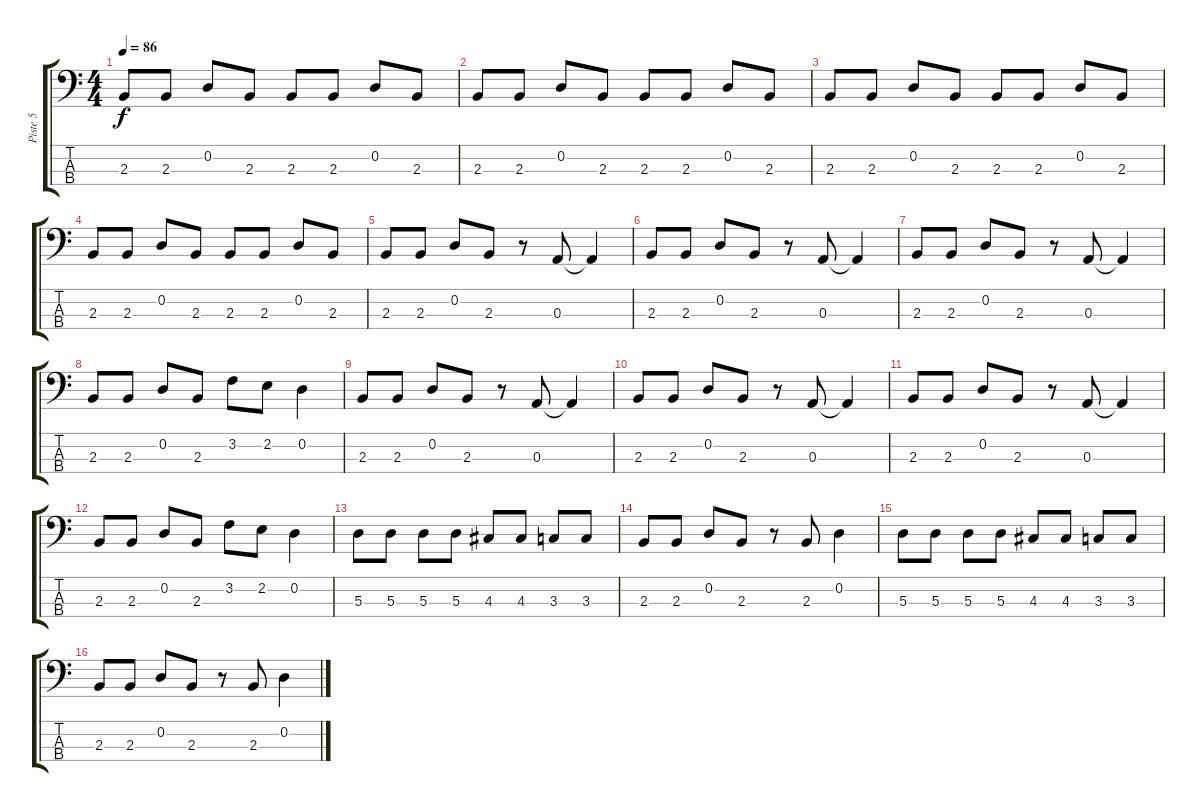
\track ("Piste 5" "Piste 5") {instrument electricbasspick}
\staff {score tabs}
\tuning (G2 D2 A1 E1) {hide}
\ts (4 4)
\tempo 86
\clef f4
\ks c
2.3.8{dy f} 2.3.8 0.2.8 2.3.8 2.3.8 2.3.8 0.2.8 2.3.8 |
2.3.8 2.3.8 0.2.8 2.3.8 2.3.8 2.3.8 0.2.8 2.3.8 |
2.3.8 2.3.8 0.2.8 2.3.8 2.3.8 2.3.8 0.2.8 2.3.8 |
2.3.8 2.3.8 0.2.8 2.3.8 2.3.8 2.3.8 0.2.8 2.3.8 |
2.3.8 2.3.8 0.2.8 2.3.8 r.8 0.3.8 0.3{t}.4 |
2.3.8 2.3.8 0.2.8 2.3.8 r.8 0.3.8 0.3{t}.4 |
2.3.8 2.3.8 0.2.8 2.3.8 r.8 0.3.8 0.3{t}.4 |
2.3.8 2.3.8 0.2.8 2.3.8 3.2.8 2.2.8 0.2.4 |
2.3.8 2.3.8 0.2.8 2.3.8 r.8 0.3.8 0.3{t}.4 |
2.3.8 2.3.8 0.2.8 2.3.8 r.8 0.3.8 0.3{t}.4 |
2.3.8 2.3.8 0.2.8 2.3.8 r.8 0.3.8 0.3{t}.4 |
2.3.8 2.3.8 0.2.8 2.3.8 3.2.8 2.2.8 0.2.4 |
5.3.8 5.3.8 5.3.8 5.3.8 4.3.8 4.3.8 3.3.8 3.3.8 |
2.3.8 2.3.8 0.2.8 2.3.8 r.8 2.3.8 0.2.4 |
5.3.8 5.3.8 5.3.8 5.3.8 4.3.8 4.3.8 3.3.8 3.3.8 |
2.3.8 2.3.8 0.2.8 2.3.8 r.8 2.3.8 0.2.4
